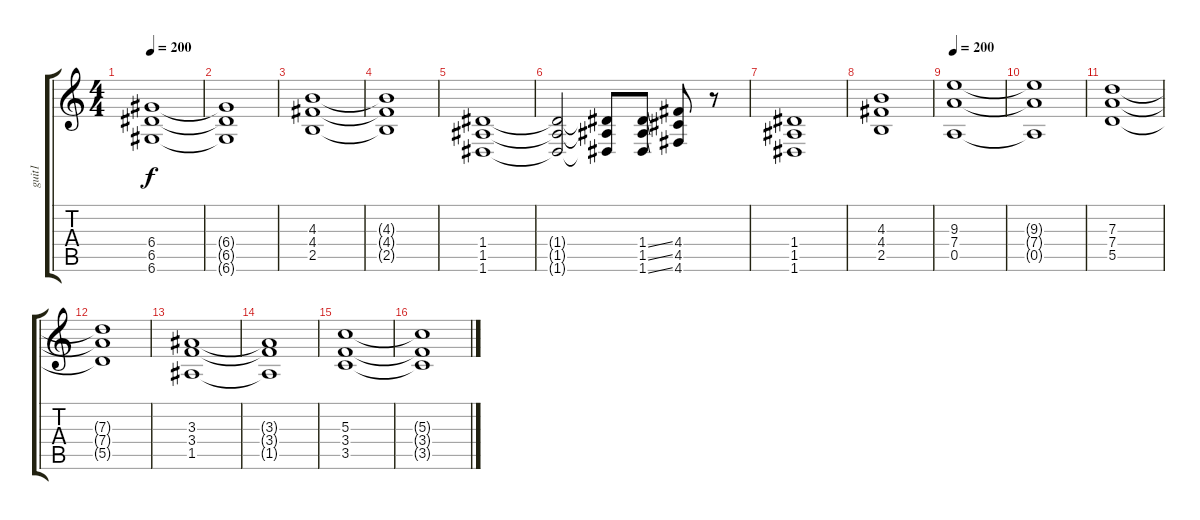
\track ("guit1" "guit1") {instrument acousticguitarsteel}
\staff {score tabs}
\tuning (E4 B3 G3 D3 A2 D2) {hide}
\ts (4 4)
\tempo 200
\clef g2
\ks c
(6.4 6.5 6.6).1{dy f} |
(6.4{t} 6.5{t} 6.6{t}).1 |
(4.3 4.4 2.5).1 |
(4.3{t} 4.4{t} 2.5{t}).1 |
(1.4 1.5 1.6).1 |
(1.4{t} 1.5{t} 1.6{t}).2 (1.4{t} 1.5{t} 1.6{t}).8 (1.4{ss} 1.5{ss} 1.6{ss}).8 (4.4 4.5 4.6).8 r.8 |
(1.4 1.5 1.6).1 |
(4.3 4.4 2.5).1 |
\tempo 200
(9.3 7.4 0.5).1{instrument distortionguitar} |
(9.3{t} 7.4{t} 0.5{t}).1 |
(7.3 7.4 5.5).1 |
(7.3{t} 7.4{t} 5.5{t}).1 |
(3.3 3.4 1.5).1 |
(3.3{t} 3.4{t} 1.5{t}).1 |
(5.3 3.4 3.5).1 |
(5.3{t} 3.4{t} 3.5{t}).1
